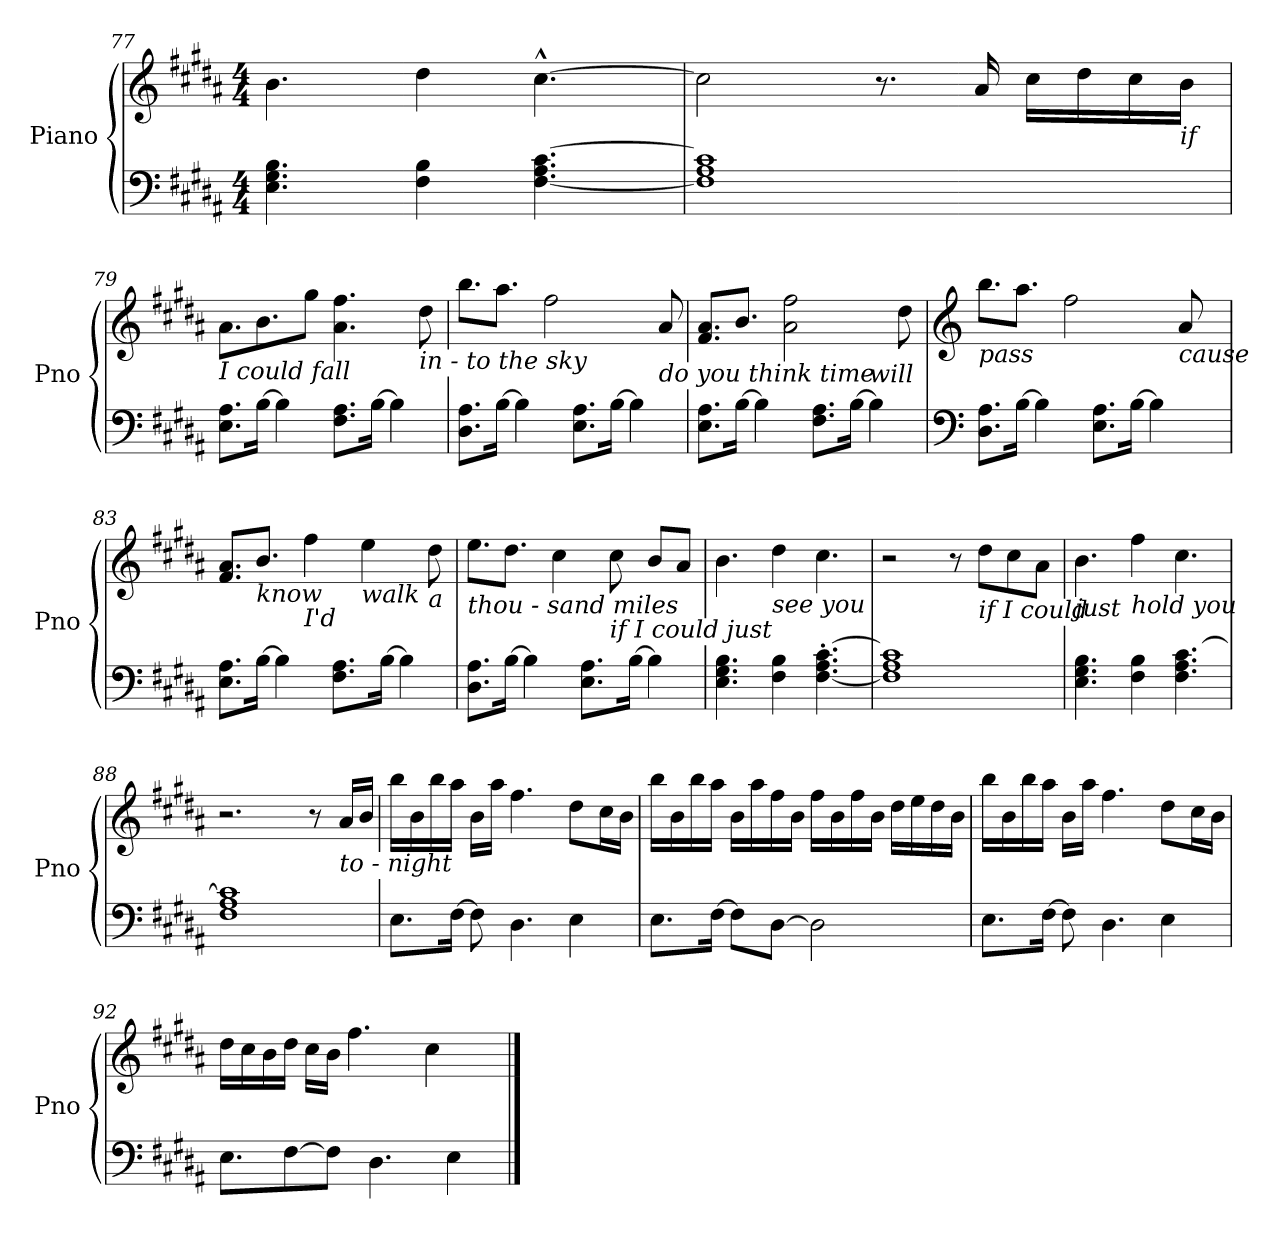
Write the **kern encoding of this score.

**kern	**kern
*part1	*part1
*staff2	*staff1
*I"Piano	*
*I'Pno	*
*clefF4	*clefG2
*k[f#c#g#d#a#]	*k[f#c#g#d#a#]
*M4/4	*M4/4
=77	=77
4.E\ 4.G#\ 4.B\	4.b\
4F#\ 4B\	4dd#\
[4.F#\ 4.A#\ [4.c#\	[4.cc#^^\
=78	=78
1F#] 1A# 1c#]	2cc#\]
.	8.r
.	16a#/
.	16cc#\LL
.	16dd#\
.	16cc#\
!	!LO:TX:b:i:t=if
.	16b\JJ
!!LO:LB:g=z
=79	=79
!	!LO:TX:b:i:t=I could fall
8.E\ 8.A#\L	8.a#\L
[16B\Jk	8.b\
4B\]	.
.	8gg#\J
8.F#\ 8.A#\L	4.a#\ 4.ff#\
[16B\Jk	.
4B\]	.
!	!LO:TX:b:i:t=in - to the sky
.	8dd#\
=80	=80
8.D#\ 8.A#\L	8.bb\L
[16B\Jk	8.aa#\J
4B\]	.
.	2ff#\
8.E\ 8.A#\L	.
[16B\Jk	.
4B\]	.
!	!LO:TX:b:i:t=do you think time
.	8a#/
=81	=81
8.E\ 8.A#\L	8.f#/ 8.a#/L
[16B\Jk	8.b/J
4B\]	.
.	2a#\ 2ff#\
8.F#\ 8.A#\L	.
[16B\Jk	.
!LO:TX:a:i:t=will	!
4B\]	.
.	8dd#\
!!LO:PB:g=z
=82	=82
*clefF4	*clefG2
!	!LO:TX:b:i:t=pass
8.D#\ 8.A#\L	8.bb\L
[16B\Jk	8.aa#\J
4B\]	.
.	2ff#\
8.E\ 8.A#\L	.
[16B\Jk	.
4B\]	.
!	!LO:TX:b:i:t=cause
.	8a#/
=83	=83
8.E\ 8.A#\L	8.f#/ 8.a#/L
!	!LO:TX:b:i:t=know
[16B\Jk	8.b/J
4B\]	.
!	!LO:TX:b:i:t=I'd
.	4ff#\
8.F#\ 8.A#\L	.
!	!LO:TX:b:i:t=walk
.	4ee\
[16B\Jk	.
4B\]	.
!	!LO:TX:b:i:t=a
.	8dd#\
!!LO:LB:g=z
=84	=84
!	!LO:TX:b:i:t=thou - sand miles
8.D#\ 8.A#\L	8.ee\L
[16B\Jk	8.dd#\J
4B\]	.
.	4cc#\
8.E\ 8.A#\L	.
!	!LO:TX:b:i:t=if I could just
.	8cc#\
[16B\Jk	.
4B\]	8b/L
.	8a#/J
=85	=85
4.E\ 4.G#\ 4.B\	4.b\
!	!LO:TX:b:i:t=see you
4F#\ 4B\	4dd#\
[4.F#\' 4.A#\' [4.c#\'	4.cc#\
=86	=86
1F#] 1A# 1c#]	2r
.	8r
!	!LO:TX:b:i:t=if I could
.	8dd#\L
.	8cc#\
.	8a#\J
!!LO:LB:g=z
=87	=87
!	!LO:TX:b:i:t=just
4.E\ 4.G#\ 4.B\	4.b\
!	!LO:TX:b:i:t=hold you
4F#\ 4B\	4ff#\
4.F#\ 4.A#\ [4.c#\	4.cc#\
=88	=88
1F# 1A# 1c#]	2.r
.	8r
!	!LO:TX:b:i:t=to - night
.	16a#/LL
.	16b/JJ
=89	=89
8.E\L	16bb\LL
.	16b\
.	16bb\
[16F#\Jk	16aa#\JJ
8F#\]	16b\LL
.	16aa#\JJ
4.D#\	4.ff#\
4E\	8dd#\L
.	16cc#\L
.	16b\JJ
!!LO:LB:g=z
=90	=90
8.E\L	16bb\LL
.	16b\
.	16bb\
[16F#\Jk	16aa#\JJ
8F#\L]	16b\LL
.	16aa#\
[8D#\J	16ff#\
.	16b\JJ
2D#\]	16ff#\LL
.	16b\
.	16ff#\
.	16b\JJ
.	16dd#\LL
.	16ee\
.	16dd#\
.	16b\JJ
=91	=91
8.E\L	16bb\LL
.	16b\
.	16bb\
[16F#\Jk	16aa#\JJ
8F#\]	16b\LL
.	16aa#\JJ
4.D#\	4.ff#\
4E\	8dd#\L
.	16cc#\L
.	16b\JJ
!!LO:LB:g=z
=92	=92
8.E\L	16dd#\LL
.	16cc#\
.	16b\
[8F#\	16dd#\JJ
.	16cc#\LL
8F#\J]	16b\JJ
.	4.ff#\
4.D#\	.
.	4cc#\
4E\	.
.	16ryy
==	==
*-	*-
